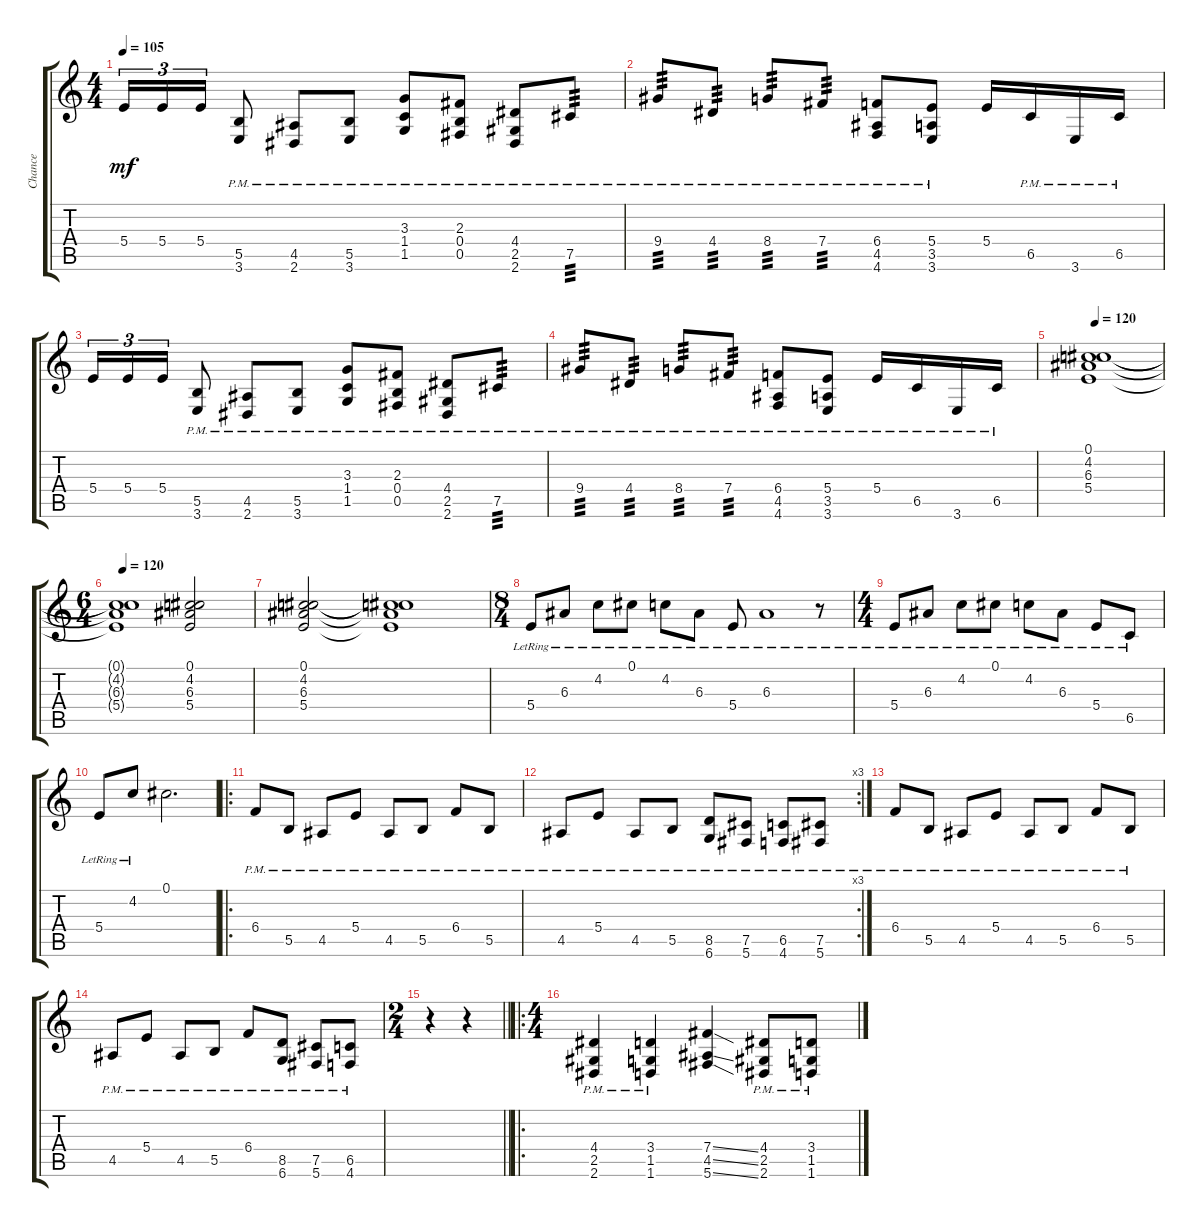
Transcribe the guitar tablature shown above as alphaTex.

\track ("Chance" "Chance") {instrument distortionguitar}
\staff {score tabs}
\tuning (Db4 Ab3 E3 B2 Gb2 Db2) {hide}
\ts (4 4)
\tempo 105
\clef g2
\ks c
5.4.16{tu (3 2) dy mf} 5.4.16{tu (3 2)} 5.4.16{tu (3 2)} (5.5{pm} 3.6{pm}).8 (4.5{pm} 2.6{pm}).8 (5.5{pm} 3.6{pm}).8 (3.3{pm} 1.4{pm} 1.5{pm}).8 (2.3{pm} 0.4{pm} 0.5{pm}).8 (4.4{pm} 2.5{pm} 2.6{pm}).8 7.5{pm}.8{tp 3} |
9.4{pm}.8{tp 3} 4.4{pm}.8{tp 3} 8.4{pm}.8{tp 3} 7.4{pm}.8{tp 3} (6.4{pm} 4.5{pm} 4.6{pm}).8 (5.4{pm} 3.5{pm} 3.6{pm}).8 5.4.16 6.5{pm}.16 3.6{pm}.16 6.5{pm}.16 |
5.4.16{tu (3 2)} 5.4.16{tu (3 2)} 5.4.16{tu (3 2)} (5.5{pm} 3.6{pm}).8 (4.5{pm} 2.6{pm}).8 (5.5{pm} 3.6{pm}).8 (3.3{pm} 1.4{pm} 1.5{pm}).8 (2.3{pm} 0.4{pm} 0.5{pm}).8 (4.4{pm} 2.5{pm} 2.6{pm}).8 7.5{pm}.8{tp 3} |
9.4{pm}.8{tp 3} 4.4{pm}.8{tp 3} 8.4{pm}.8{tp 3} 7.4{pm}.8{tp 3} (6.4{pm} 4.5{pm} 4.6{pm}).8 (5.4{pm} 3.5{pm} 3.6{pm}).8 5.4{pm}.16 6.5{pm}.16 3.6{pm}.16 6.5{pm}.16 |
\tempo 120
(0.1 4.2 6.3 5.4).1 |
\ts (6 4)
\tempo 120
(0.1{t} 4.2{t} 6.3{t} 5.4{t}).1 (0.1 4.2 6.3 5.4).2 |
(0.1 4.2 6.3 5.4).2 (0.1{t} 4.2{t} 6.3{t} 5.4{t}).1 |
\ts (8 4)
5.4{lr}.8 6.3{lr}.8 4.2{lr}.8 0.1{lr}.8 4.2{lr}.8 6.3{lr}.8 5.4{lr}.8 6.3{lr}.1 r.8 |
\ts (4 4)
5.4{lr}.8 6.3{lr}.8 4.2{lr}.8 0.1{lr}.8 4.2{lr}.8 6.3{lr}.8 5.4{lr}.8 6.5{lr}.8 |
5.4{lr}.8 4.2{lr}.8 0.1.2{d} |
\ro
6.4{pm}.8 5.5{pm}.8 4.5{pm}.8 5.4{pm}.8 4.5{pm}.8 5.5{pm}.8 6.4{pm}.8 5.5{pm}.8 |
\rc 3
4.5{pm}.8 5.4{pm}.8 4.5{pm}.8 5.5{pm}.8 (8.5{pm} 6.6{pm}).8 (7.5{pm} 5.6{pm}).8 (6.5{pm} 4.6{pm}).8 (7.5{pm} 5.6{pm}).8 |
6.4{pm}.8 5.5{pm}.8 4.5{pm}.8 5.4{pm}.8 4.5{pm}.8 5.5{pm}.8 6.4{pm}.8 5.5{pm}.8 |
4.5{pm}.8 5.4{pm}.8 4.5{pm}.8 5.5{pm}.8 6.4{pm}.8 (8.5{pm} 6.6{pm}).8 (7.5{pm} 5.6{pm}).8 (6.5{pm} 4.6{pm}).8 |
\ts (2 4)
\barLineRight lightlight
r.4 r.4 |
\ro
\ts (4 4)
\section ("" "")
(4.4{pm} 2.5{pm} 2.6{pm}).4 (3.4{pm} 1.5{pm} 1.6{pm}).4 (7.4{ss} 4.5{ss} 5.6{ss}).4 (4.4{pm} 2.5{pm} 2.6{pm}).8 (3.4{pm} 1.5{pm} 1.6{pm}).8
